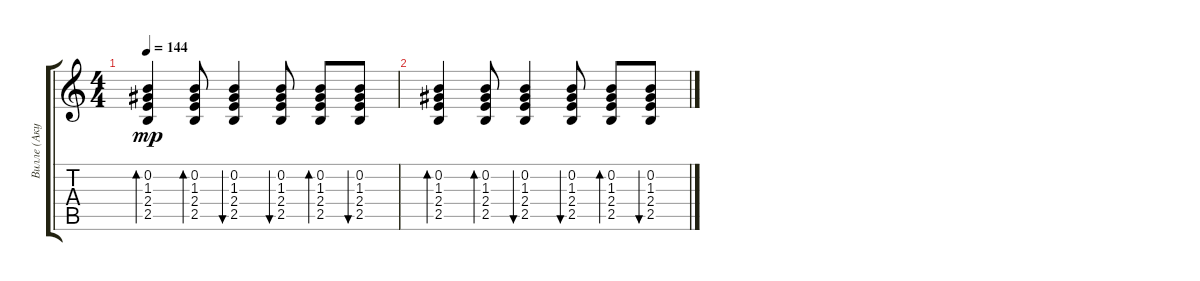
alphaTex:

\track ("Вилле (Акустика)" "Вилле (Аку") {instrument acousticguitarsteel}
\staff {score tabs}
\tuning (E4 B3 G3 D3 A2 E2) {hide}
\ts (4 4)
\tempo 144
\clef g2
\ks c
(0.2 1.3 2.4 2.5).4{bd 120 dy mp} (0.2 1.3 2.4 2.5).8{bd 120} (0.2 1.3 2.4 2.5).4{bu 120} (0.2 1.3 2.4 2.5).8{bu 120} (0.2 1.3 2.4 2.5).8{bd 120} (0.2 1.3 2.4 2.5).8{bu 120} |
(0.2 1.3 2.4 2.5).4{bd 120} (0.2 1.3 2.4 2.5).8{bd 120} (0.2 1.3 2.4 2.5).4{bu 120} (0.2 1.3 2.4 2.5).8{bu 120} (0.2 1.3 2.4 2.5).8{bd 120} (0.2 1.3 2.4 2.5).8{bu 120}
